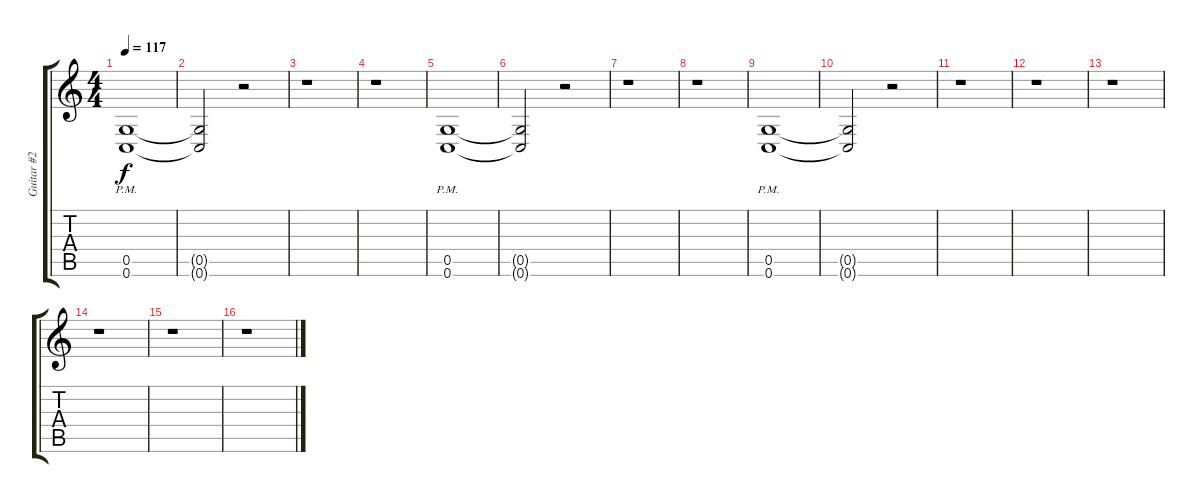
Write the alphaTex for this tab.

\track ("Guitar #2" "Guitar #2") {instrument distortionguitar}
\staff {score tabs}
\tuning (D4 A3 F3 C3 G2 C2) {hide}
\ts (4 4)
\tempo 117
\clef g2
\ks c
(0.5{pm} 0.6{pm}).1{dy f} |
(0.5{t} 0.6{t}).2 r.2 |
r.1 |
r.1 |
(0.5{pm} 0.6{pm}).1 |
(0.5{t} 0.6{t}).2 r.2 |
r.1 |
r.1 |
(0.5{pm} 0.6{pm}).1 |
(0.5{t} 0.6{t}).2 r.2 |
r.1 |
r.1 |
r.1 |
r.1 |
r.1 |
r.1
